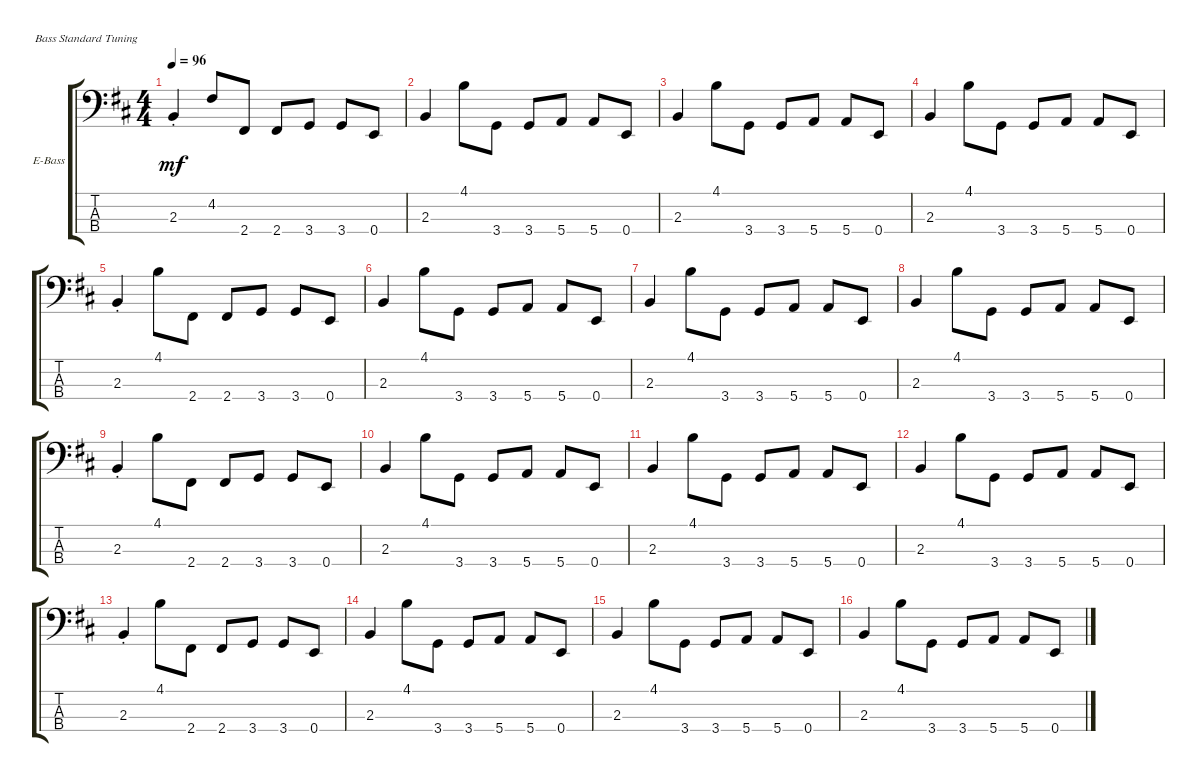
\defaultSystemsLayout 4
\bracketExtendMode groupsimilarinstruments
\firstSystemTrackNameOrientation horizontal
\otherSystemsTrackNameOrientation horizontal
\track ("Electric Bass" "E-Bass") {instrument electricbassfinger}
\staff {score tabs}
\tuning (G2 D2 A1 E1)
\ts (4 4)
\tempo 96
\clef f4
\ks d
2.3{st}.4{dy mf} 4.2.8 2.4.8 2.4.8 3.4.8 3.4.8 0.4.8 |
2.3.4 4.1.8 3.4.8 3.4.8 5.4.8 5.4.8 0.4.8 |
2.3.4 4.1.8 3.4.8 3.4.8 5.4.8 5.4.8 0.4.8 |
2.3.4 4.1.8 3.4.8 3.4.8 5.4.8 5.4.8 0.4.8 |
2.3{st}.4 4.1.8 2.4.8 2.4.8 3.4.8 3.4.8 0.4.8 |
2.3.4 4.1.8 3.4.8 3.4.8 5.4.8 5.4.8 0.4.8 |
2.3.4 4.1.8 3.4.8 3.4.8 5.4.8 5.4.8 0.4.8 |
2.3.4 4.1.8 3.4.8 3.4.8 5.4.8 5.4.8 0.4.8 |
2.3{st}.4 4.1.8 2.4.8 2.4.8 3.4.8 3.4.8 0.4.8 |
2.3.4 4.1.8 3.4.8 3.4.8 5.4.8 5.4.8 0.4.8 |
2.3.4 4.1.8 3.4.8 3.4.8 5.4.8 5.4.8 0.4.8 |
2.3.4 4.1.8 3.4.8 3.4.8 5.4.8 5.4.8 0.4.8 |
2.3{st}.4 4.1.8 2.4.8 2.4.8 3.4.8 3.4.8 0.4.8 |
2.3.4 4.1.8 3.4.8 3.4.8 5.4.8 5.4.8 0.4.8 |
2.3.4 4.1.8 3.4.8 3.4.8 5.4.8 5.4.8 0.4.8 |
2.3.4 4.1.8 3.4.8 3.4.8 5.4.8 5.4.8 0.4.8
